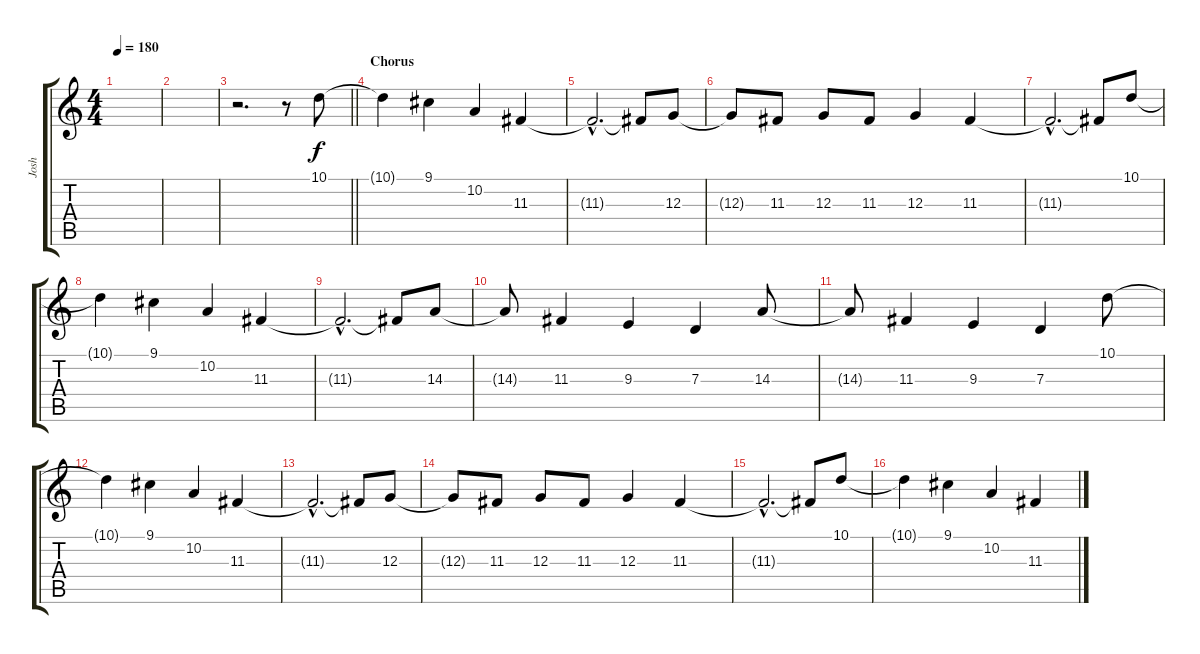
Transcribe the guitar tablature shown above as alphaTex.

\track ("Josh" "Josh") {instrument synthstrings1}
\staff {score tabs}
\tuning (E4 B3 G3 D3 A2 D2) {hide}
\ts (4 4)
\tempo 180
\clef g2
\ks c
|
|
\barLineRight lightlight
r.2{d} r.8 10.1.8 |
\section ("" "Chorus")
10.1{t}.4 9.1.4 10.2.4 11.3.4 |
11.3{hac t}.2{d} 11.3{t}.8 12.3.8 |
12.3{t}.8 11.3.8 12.3.8 11.3.8 12.3.4 11.3.4 |
11.3{hac t}.2{d} 11.3{t}.8 10.1.8 |
10.1{t}.4 9.1.4 10.2.4 11.3.4 |
11.3{hac t}.2{d} 11.3{t}.8 14.3.8 |
14.3{t}.8 11.3.4 9.3.4 7.3.4 14.3.8 |
14.3{t}.8 11.3.4 9.3.4 7.3.4 10.1.8 |
10.1{t}.4 9.1.4 10.2.4 11.3.4 |
11.3{hac t}.2{d} 11.3{t}.8 12.3.8 |
12.3{t}.8 11.3.8 12.3.8 11.3.8 12.3.4 11.3.4 |
11.3{hac t}.2{d} 11.3{t}.8 10.1.8 |
10.1{t}.4 9.1.4 10.2.4 11.3.4
